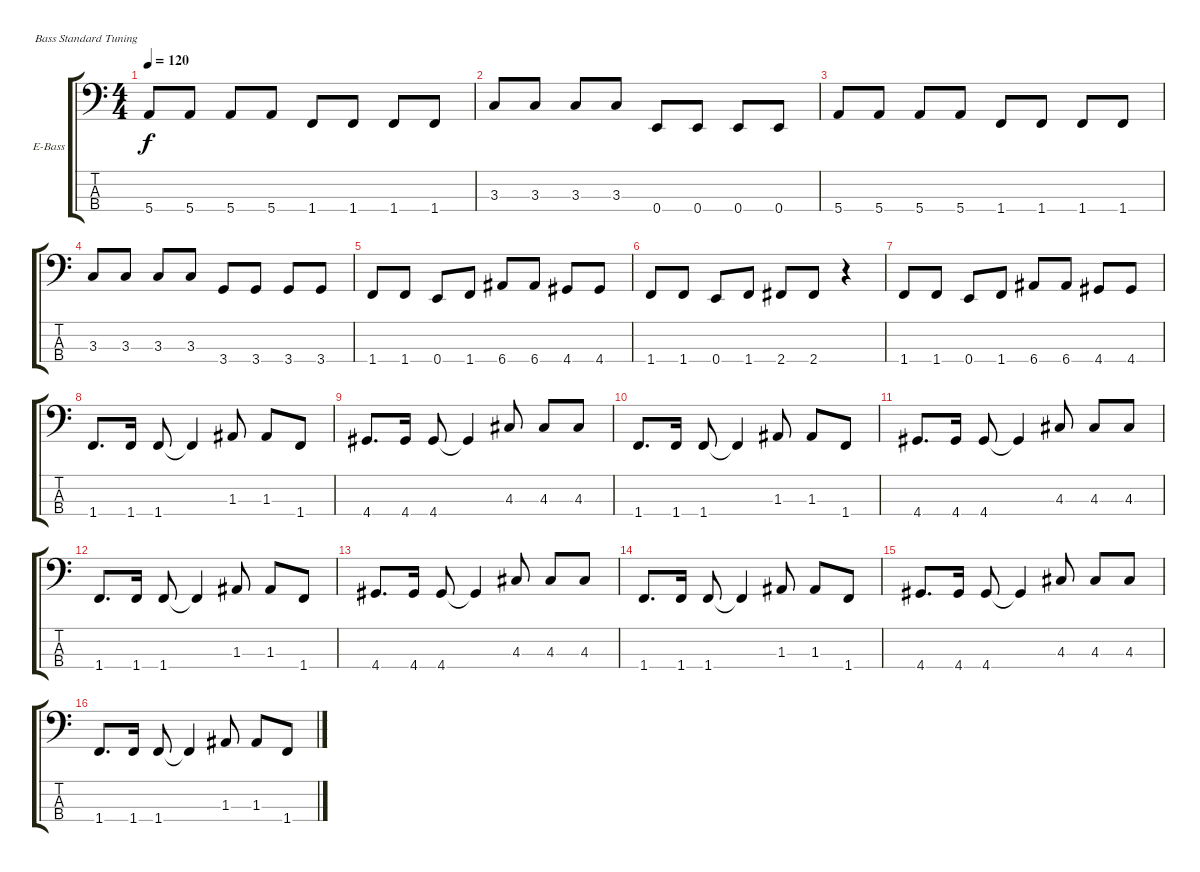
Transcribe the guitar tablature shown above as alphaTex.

\bracketExtendMode groupsimilarinstruments
\firstSystemTrackNameOrientation horizontal
\otherSystemsTrackNameOrientation horizontal
\track ("Electric Bass" "E-Bass") {instrument electricbassfinger}
\staff {score tabs}
\tuning (G2 D2 A1 E1)
\ts (4 4)
\tempo 120
\clef f4
\ks c
5.4.8{dy f} 5.4.8 5.4.8 5.4.8 1.4.8 1.4.8 1.4.8 1.4.8 |
3.3.8 3.3.8 3.3.8 3.3.8 0.4.8 0.4.8 0.4.8 0.4.8 |
5.4.8 5.4.8 5.4.8 5.4.8 1.4.8 1.4.8 1.4.8 1.4.8 |
3.3.8 3.3.8 3.3.8 3.3.8 3.4.8 3.4.8 3.4.8 3.4.8 |
1.4.8 1.4.8 0.4.8 1.4.8 6.4.8 6.4.8 4.4.8 4.4.8 |
1.4.8 1.4.8 0.4.8 1.4.8 2.4.8 2.4.8 r.4 |
1.4.8 1.4.8 0.4.8 1.4.8 6.4.8 6.4.8 4.4.8 4.4.8 |
1.4.8{d} 1.4.16 1.4.8 1.4{t}.4 1.3.8 1.3.8 1.4.8 |
4.4.8{d} 4.4.16 4.4.8 4.4{t}.4 4.3.8 4.3.8 4.3.8 |
1.4.8{d} 1.4.16 1.4.8 1.4{t}.4 1.3.8 1.3.8 1.4.8 |
4.4.8{d} 4.4.16 4.4.8 4.4{t}.4 4.3.8 4.3.8 4.3.8 |
1.4.8{d} 1.4.16 1.4.8 1.4{t}.4 1.3.8 1.3.8 1.4.8 |
4.4.8{d} 4.4.16 4.4.8 4.4{t}.4 4.3.8 4.3.8 4.3.8 |
1.4.8{d} 1.4.16 1.4.8 1.4{t}.4 1.3.8 1.3.8 1.4.8 |
4.4.8{d} 4.4.16 4.4.8 4.4{t}.4 4.3.8 4.3.8 4.3.8 |
1.4.8{d} 1.4.16 1.4.8 1.4{t}.4 1.3.8 1.3.8 1.4.8
